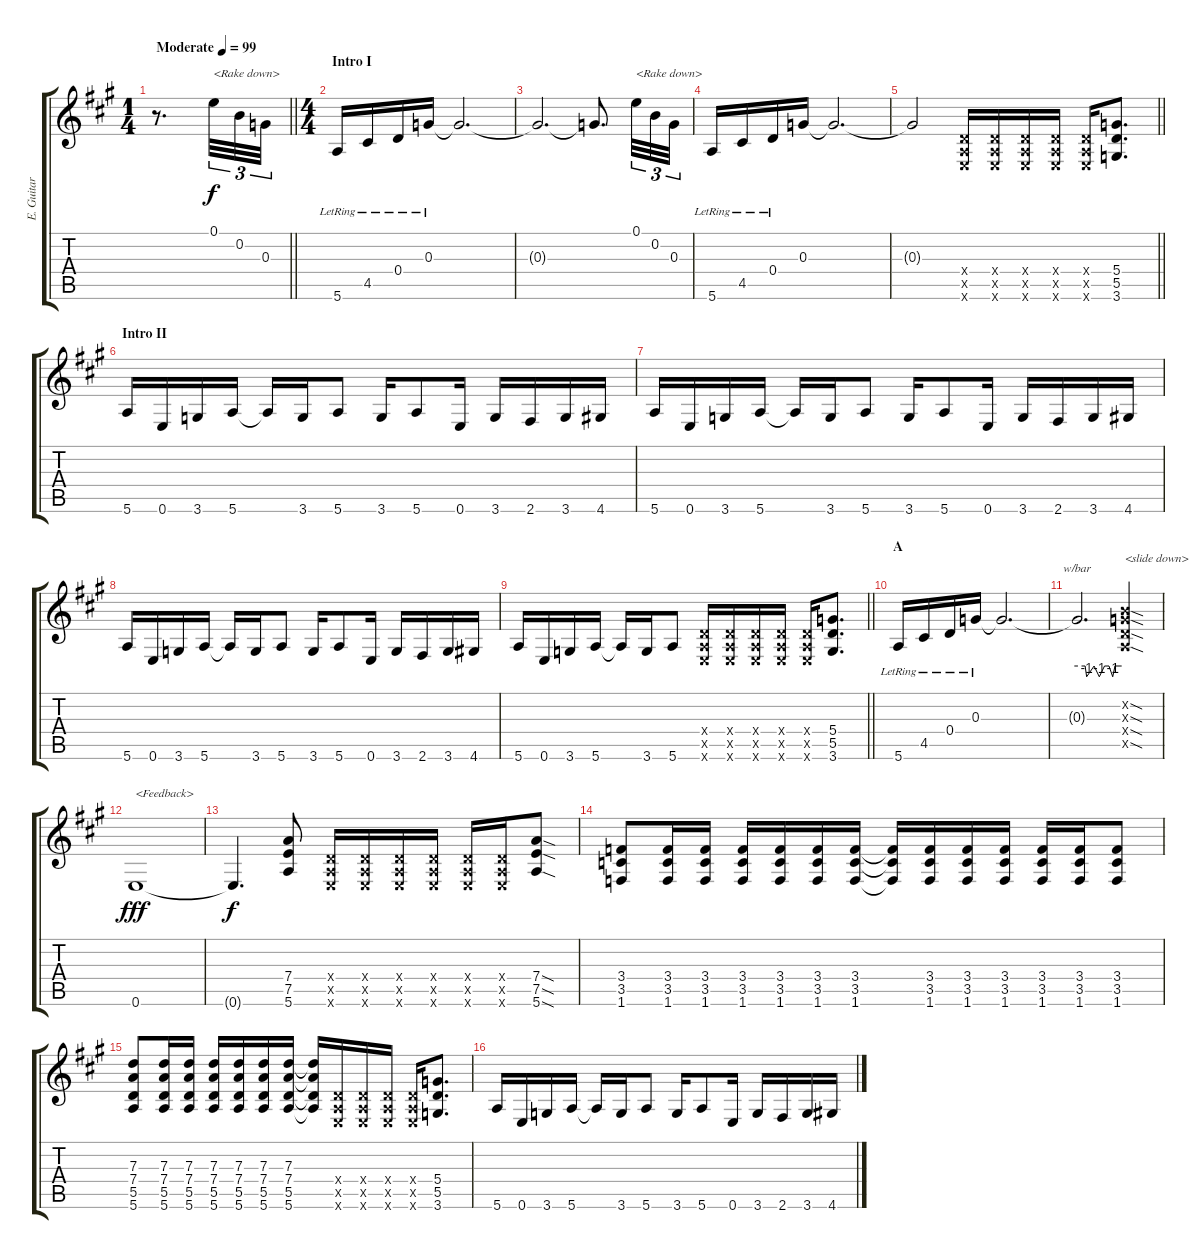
\track ("E. Guitar I" "E. Guitar ") {instrument overdrivenguitar}
\staff {score tabs}
\tuning (E4 B3 G3 D3 A2 E2) {hide}
\ts (1 4)
\tempo (99 "Moderate")
\clef g2
\barLineRight lightlight
\ks a
r.8{d dy f instrument overdrivenguitar} 0.1.32{tu (3 2) txt "<Rake down>"} 0.2.32{tu (3 2)} 0.3.32{tu (3 2)} |
\ts (4 4)
\section ("" "Intro I")
5.6{lr}.16 4.5{lr}.16 0.4{lr}.16 0.3{lr}.16 0.3{t}.2{d} |
0.3{t}.2{d} 0.3{t}.8{d} 0.1.32{tu (3 2) txt "<Rake down>"} 0.2.32{tu (3 2)} 0.3.32{tu (3 2)} |
5.6{lr}.16 4.5{lr}.16 0.4{lr}.16 0.3.16 0.3{t}.2{d} |
\barLineRight lightlight
0.3{t}.2 (0.4{x} 0.5{x} 0.6{x}).16 (0.4{x} 0.5{x} 0.6{x}).16 (0.4{x} 0.5{x} 0.6{x}).16 (0.4{x} 0.5{x} 0.6{x}).16 (0.4{x} 0.5{x} 0.6{x}).16 (5.4 5.5 3.6).8{d} |
\section ("" "Intro II")
5.6.16 0.6.16 3.6.16 5.6.16 5.6{t}.16 3.6.16 5.6.8 3.6.16 5.6.8 0.6.16 3.6.16 2.6.16 3.6.16 4.6.16 |
5.6.16 0.6.16 3.6.16 5.6.16 5.6{t}.16 3.6.16 5.6.8 3.6.16 5.6.8 0.6.16 3.6.16 2.6.16 3.6.16 4.6.16 |
5.6.16 0.6.16 3.6.16 5.6.16 5.6{t}.16 3.6.16 5.6.8 3.6.16 5.6.8 0.6.16 3.6.16 2.6.16 3.6.16 4.6.16 |
\barLineRight lightlight
5.6.16 0.6.16 3.6.16 5.6.16 5.6{t}.16 3.6.16 5.6.8 (0.4{x} 0.5{x} 0.6{x}).16 (0.4{x} 0.5{x} 0.6{x}).16 (0.4{x} 0.5{x} 0.6{x}).16 (0.4{x} 0.5{x} 0.6{x}).16 (0.4{x} 0.5{x} 0.6{x}).16 (5.4 5.5 3.6).8{d} |
\section ("" "A")
5.6{lr}.16 4.5{lr}.16 0.4{lr}.16 0.3{lr}.16 0.3{t}.2{d} |
0.3{t}.2{d tbe (custom default 0 0 11 0 13 -4 23 0 30 -4 37 0 43 0 48 -4 51 0 60 0)} (0.2{sod x} 0.3{sod x} 0.4{sod x} 0.5{sod x}).4{txt "<slide down>"} |
0.6.1{txt "<Feedback>" dy fff instrument guitarharmonics} |
0.6{t}.4{d dy f} (7.4 7.5 5.6).8{instrument overdrivenguitar} (0.4{x} 0.5{x} 0.6{x}).16 (0.4{x} 0.5{x} 0.6{x}).16 (0.4{x} 0.5{x} 0.6{x}).16 (0.4{x} 0.5{x} 0.6{x}).16 (0.4{x} 0.5{x} 0.6{x}).16 (0.4{x} 0.5{x} 0.6{x}).16 (7.4{sod} 7.5{sod} 5.6{sod}).8 |
(3.4 3.5 1.6).8 (3.4 3.5 1.6).16 (3.4 3.5 1.6).16 (3.4 3.5 1.6).16 (3.4 3.5 1.6).16 (3.4 3.5 1.6).16 (3.4 3.5 1.6).16 (3.4{t} 3.5{t} 1.6{t}).16 (3.4 3.5 1.6).16 (3.4 3.5 1.6).16 (3.4 3.5 1.6).16 (3.4 3.5 1.6).16 (3.4 3.5 1.6).16 (3.4 3.5 1.6).8 |
(7.3 7.4 5.5 5.6).8 (7.3 7.4 5.5 5.6).16 (7.3 7.4 5.5 5.6).16 (7.3 7.4 5.5 5.6).16 (7.3 7.4 5.5 5.6).16 (7.3 7.4 5.5 5.6).16 (7.3 7.4 5.5 5.6).16 (7.3{t} 7.4{t} 5.5{t} 5.6{t}).16 (0.4{x} 0.5{x} 0.6{x}).16 (0.4{x} 0.5{x} 0.6{x}).16 (0.4{x} 0.5{x} 0.6{x}).16 (0.4{x} 0.5{x} 0.6{x}).16 (5.4 5.5 3.6).8{d} |
5.6.16 0.6.16 3.6.16 5.6.16 5.6{t}.16 3.6.16 5.6.8 3.6.16 5.6.8 0.6.16 3.6.16 2.6.16 3.6.16 4.6.16
